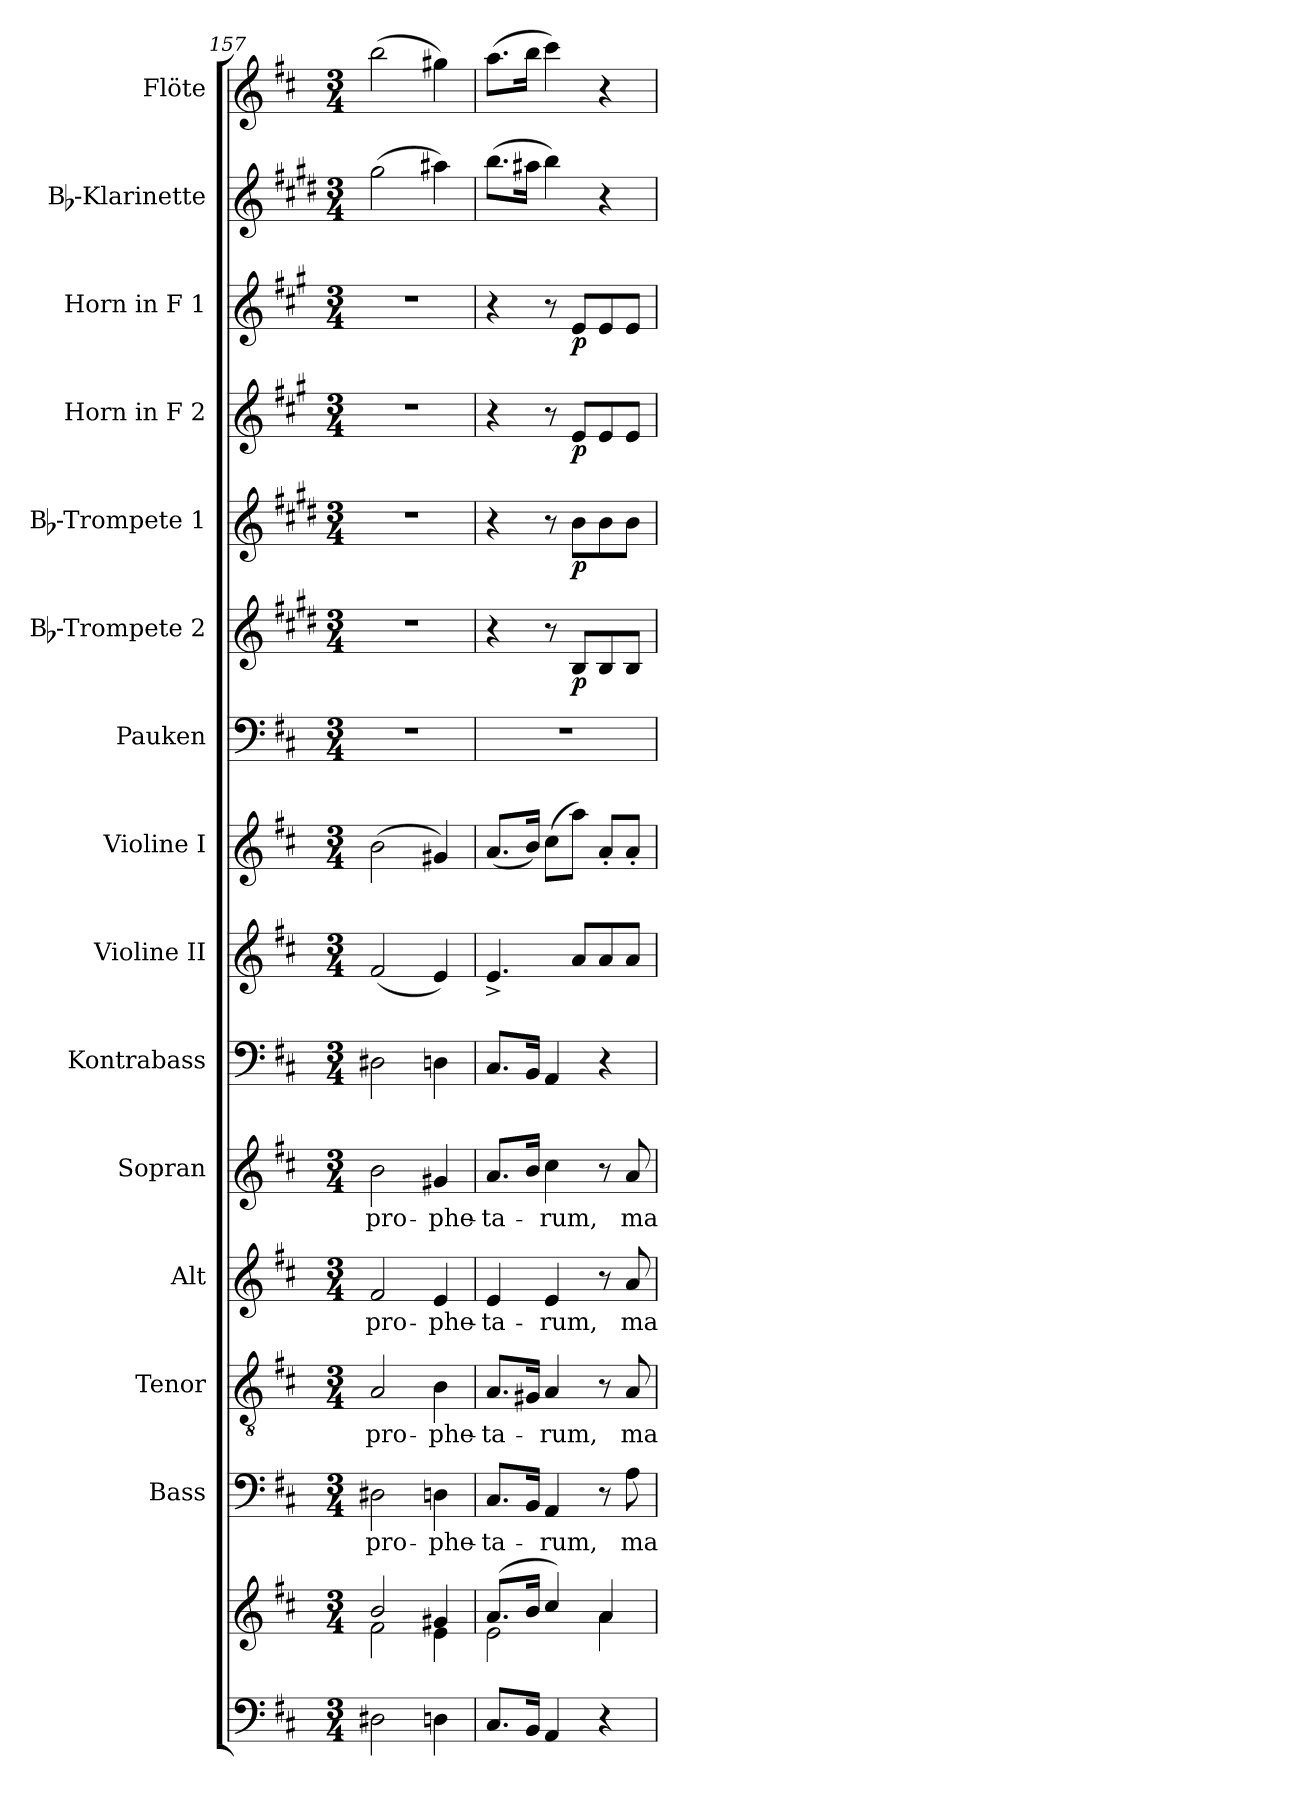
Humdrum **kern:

**kern	**kern	**kern	**text	**kern	**text	**kern	**text	**kern	**text	**kern	**kern	**kern	**kern	**kern	**dynam	**kern	**dynam	**kern	**dynam	**kern	**dynam	**kern	**kern
*part15	*part15	*part14	*part14	*part13	*part13	*part12	*part12	*part11	*part11	*part10	*part9	*part8	*part7	*part6	*part6	*part5	*part5	*part4	*part4	*part3	*part3	*part2	*part1
*staff16	*staff15	*staff14	*staff14	*staff13	*staff13	*staff12	*staff12	*staff11	*staff11	*staff10	*staff9	*staff8	*staff7	*staff6	*staff6	*staff5	*staff5	*staff4	*staff4	*staff3	*staff3	*staff2	*staff1
*	*	*I"Bass	*	*I"Tenor	*	*I"Alt	*	*I"Sopran	*	*I"Kontrabass	*I"Violine II	*I"Violine I	*I"Pauken	*I"Bb-Trompete 2	*	*I"Bb-Trompete 1	*	*I"Horn in F 2	*	*I"Horn in F 1	*	*I"Bb-Klarinette	*I"Flöte
*	*	*I'B.	*	*I'T.	*	*I'A.	*	*I'S.	*	*I'Kb.	*I'Vl. II	*I'Vl. I	*I'Pk.	*I'Bb Trp. 2	*	*I'Bb Trp. 1	*	*	*	*	*	*I'Bb Kl.	*I'Fl.
*clefF4	*clefG2	*clefF4	*	*clefGv2	*	*clefG2	*	*clefG2	*	*clefF4	*clefG2	*clefG2	*clefF4	*clefG2	*	*clefG2	*	*clefG2	*	*clefG2	*	*clefG2	*clefG2
*	*	*	*	*	*	*	*	*	*	*ITrd7c12	*	*	*	*ITrd1c2	*	*ITrd1c2	*	*ITrd4c7	*	*ITrd4c7	*	*ITrd1c2	*
*k[f#c#]	*k[f#c#]	*k[f#c#]	*	*k[f#c#]	*	*k[f#c#]	*	*k[f#c#]	*	*k[f#c#]	*k[f#c#]	*k[f#c#]	*k[f#c#]	*k[f#c#]	*	*k[f#c#]	*	*k[f#c#]	*	*k[f#c#]	*	*k[f#c#]	*k[f#c#]
*D:	*D:	*D:	*	*D:	*	*D:	*	*D:	*	*D:	*D:	*D:	*D:	*D:	*	*D:	*	*D:	*	*D:	*	*D:	*D:
*M3/4	*M3/4	*M3/4	*	*M3/4	*	*M3/4	*	*M3/4	*	*M3/4	*M3/4	*M3/4	*M3/4	*M3/4	*	*M3/4	*	*M3/4	*	*M3/4	*	*M3/4	*M3/4
=157	=157	=157	=157	=157	=157	=157	=157	=157	=157	=157	=157	=157	=157	=157	=157	=157	=157	=157	=157	=157	=157	=157	=157
*	*^	*	*	*	*	*	*	*	*	*	*	*	*	*	*	*	*	*	*	*	*	*	*
!	!	!	!	!LO:LY:b	!	!LO:LY:b	!	!LO:LY:b	!	!LO:LY:b	!	!	!	!	!	!	!	!	!	!	!	!	!	!
2D#X\	2b/	2f#\	2D#X\	pro-	2A/	pro-	2f#/	pro-	2b\	pro-	2DD#X\	(<2f#/	(>2b\	2.r	2.r	.	2.r	.	2.r	.	2.r	.	(>2ff#\	(>2bb\
!	!	!	!	!LO:LY:b	!	!LO:LY:b	!	!LO:LY:b	!	!LO:LY:b	!	!	!	!	!	!	!	!	!	!	!	!	!	!
4Dn\	4g#X/	4e\	4Dn\	-phe-	4B\	-phe-	4e/	-phe-	4g#X/	-phe-	4DDn\	4e/)	4g#X/)	.	.	.	.	.	.	.	.	.	4gg#X\)	4gg#X\)
=158	=158	=158	=158	=158	=158	=158	=158	=158	=158	=158	=158	=158	=158	=158	=158	=158	=158	=158	=158	=158	=158	=158	=158	=158
!	!	!	!	!LO:LY:b	!	!LO:LY:b	!	!LO:LY:b	!	!LO:LY:b	!	!	!	!	!	!	!	!	!	!	!	!	!	!
8.C#/L	(>8.a/L	2e\	8.C#/L	-ta-	8.A/L	-ta-	4e/	-ta-	8.a/L	-ta-	8.CC#/L	4.e^</	(<8.a/L	2.r	4r	.	4r	.	4r	.	4r	.	(>8.aa\L	(>8.aa\L
16BB/Jk	16b/Jk	.	16BB/Jk	.	16G#X/Jk	.	.	.	16b/Jk	.	16BBB/Jk	.	16b/Jk)	.	.	.	.	.	.	.	.	.	16gg#X\Jk	16bb\Jk
!	!	!	!	!LO:LY:b	!	!LO:LY:b	!	!LO:LY:b	!	!LO:LY:b	!	!	!	!	!	!	!	!	!	!	!	!	!	!
4AA/	4cc#/)	.	4AA/	-rum,	4A/	-rum,	4e/	-rum,	4cc#\	-rum,	4AAA/	.	(>8cc#\L	.	8r	.	8r	.	8r	.	8r	.	4aa\)	4ccc#\)
!	!	!	!	!	!	!	!	!	!	!	!	!	!	!	!	!LO:DY:b	!	!LO:DY:b	!	!LO:DY:b	!	!LO:DY:b	!	!
.	.	.	.	.	.	.	.	.	.	.	.	8a/L	8aa\J)	.	8A/L	p	8a\L	p	8A/L	p	8A/L	p	.	.
4r	4a/	4a\	8r	.	8r	.	8r	.	8r	.	4r	8a/	8a'</L	.	8A/	.	8a\	.	8A/	.	8A/	.	4r	4r
!	!	!	!	!LO:LY:b	!	!LO:LY:b	!	!LO:LY:b	!	!LO:LY:b	!	!	!	!	!	!	!	!	!	!	!	!	!	!
.	.	.	8A\	ma-	8A/	ma-	8a/	ma-	8a/	ma-	.	8a/J	8a'</J	.	8A/J	.	8a\J	.	8A/J	.	8A/J	.	.	.
*	*v	*v	*	*	*	*	*	*	*	*	*	*	*	*	*	*	*	*	*	*	*	*	*	*
=	=	=	=	=	=	=	=	=	=	=	=	=	=	=	=	=	=	=	=	=	=	=	=
*-	*-	*-	*-	*-	*-	*-	*-	*-	*-	*-	*-	*-	*-	*-	*-	*-	*-	*-	*-	*-	*-	*-	*-
